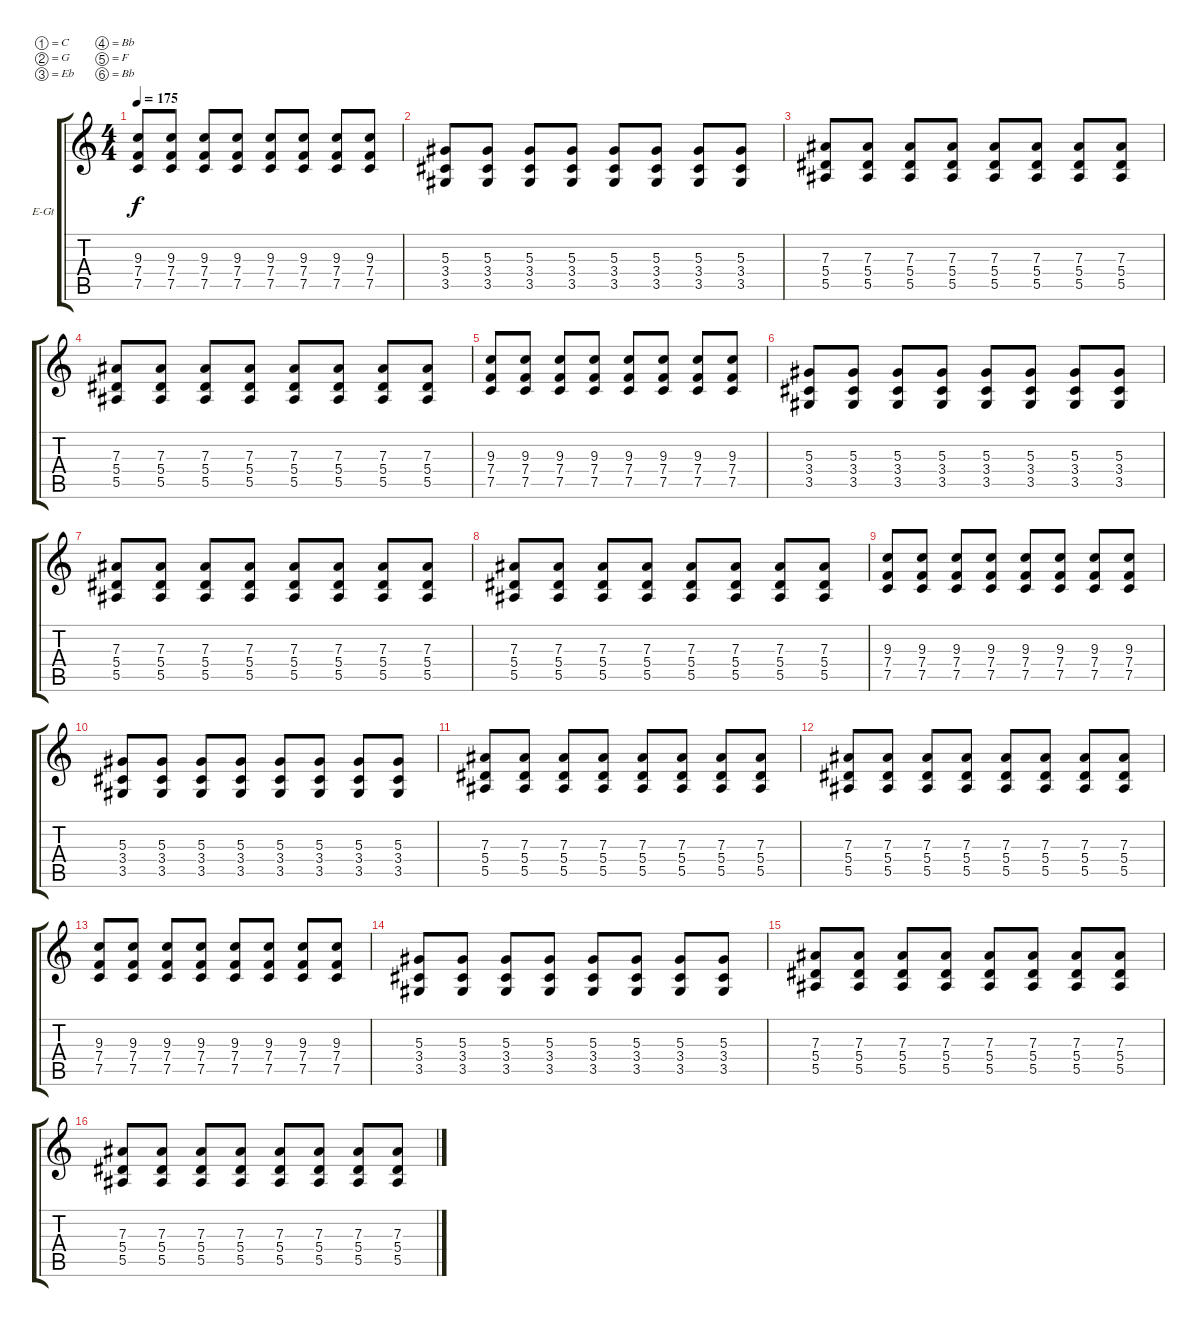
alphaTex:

\bracketExtendMode groupsimilarinstruments
\firstSystemTrackNameOrientation horizontal
\otherSystemsTrackNameOrientation horizontal
\track ("Additional Studio Guitar" "E-Gt") {instrument distortionguitar}
\staff {score tabs}
\tuning (C4 G3 Eb3 Bb2 F2 Bb1)
\ts (4 4)
\tempo 175
\clef g2
\ks c
(7.5 7.4 9.3).8{dy f} (9.3 7.4 7.5).8 (9.3 7.4 7.5).8 (9.3 7.4 7.5).8 (9.3 7.4 7.5).8 (9.3 7.4 7.5).8 (9.3 7.4 7.5).8 (9.3 7.4 7.5).8 |
(5.3 3.4 3.5).8 (5.3 3.4 3.5).8 (5.3 3.4 3.5).8 (5.3 3.4 3.5).8 (5.3 3.4 3.5).8 (5.3 3.4 3.5).8 (5.3 3.4 3.5).8 (5.3 3.4 3.5).8 |
(7.3 5.5 5.4).8 (7.3 5.5 5.4).8 (7.3 5.5 5.4).8 (7.3 5.5 5.4).8 (7.3 5.5 5.4).8 (7.3 5.5 5.4).8 (7.3 5.5 5.4).8 (7.3 5.5 5.4).8 |
(7.3 5.5 5.4).8 (7.3 5.5 5.4).8 (7.3 5.5 5.4).8 (7.3 5.5 5.4).8 (7.3 5.5 5.4).8 (7.3 5.5 5.4).8 (7.3 5.5 5.4).8 (7.3 5.5 5.4).8 |
(7.5 7.4 9.3).8 (9.3 7.4 7.5).8 (9.3 7.4 7.5).8 (9.3 7.4 7.5).8 (9.3 7.4 7.5).8 (9.3 7.4 7.5).8 (9.3 7.4 7.5).8 (9.3 7.4 7.5).8 |
(5.3 3.4 3.5).8 (5.3 3.4 3.5).8 (5.3 3.4 3.5).8 (5.3 3.4 3.5).8 (5.3 3.4 3.5).8 (5.3 3.4 3.5).8 (5.3 3.4 3.5).8 (5.3 3.4 3.5).8 |
(7.3 5.5 5.4).8 (7.3 5.5 5.4).8 (7.3 5.5 5.4).8 (7.3 5.5 5.4).8 (7.3 5.5 5.4).8 (7.3 5.5 5.4).8 (7.3 5.5 5.4).8 (7.3 5.5 5.4).8 |
(7.3 5.5 5.4).8 (7.3 5.5 5.4).8 (7.3 5.5 5.4).8 (7.3 5.5 5.4).8 (7.3 5.5 5.4).8 (7.3 5.5 5.4).8 (7.3 5.5 5.4).8 (7.3 5.5 5.4).8 |
(7.5 7.4 9.3).8 (9.3 7.4 7.5).8 (9.3 7.4 7.5).8 (9.3 7.4 7.5).8 (9.3 7.4 7.5).8 (9.3 7.4 7.5).8 (9.3 7.4 7.5).8 (9.3 7.4 7.5).8 |
(5.3 3.4 3.5).8 (5.3 3.4 3.5).8 (5.3 3.4 3.5).8 (5.3 3.4 3.5).8 (5.3 3.4 3.5).8 (5.3 3.4 3.5).8 (5.3 3.4 3.5).8 (5.3 3.4 3.5).8 |
(7.3 5.5 5.4).8 (7.3 5.5 5.4).8 (7.3 5.5 5.4).8 (7.3 5.5 5.4).8 (7.3 5.5 5.4).8 (7.3 5.5 5.4).8 (7.3 5.5 5.4).8 (7.3 5.5 5.4).8 |
(7.3 5.5 5.4).8 (7.3 5.5 5.4).8 (7.3 5.5 5.4).8 (7.3 5.5 5.4).8 (7.3 5.5 5.4).8 (7.3 5.5 5.4).8 (7.3 5.5 5.4).8 (7.3 5.5 5.4).8 |
(7.5 7.4 9.3).8 (9.3 7.4 7.5).8 (9.3 7.4 7.5).8 (9.3 7.4 7.5).8 (9.3 7.4 7.5).8 (9.3 7.4 7.5).8 (9.3 7.4 7.5).8 (9.3 7.4 7.5).8 |
(5.3 3.4 3.5).8 (5.3 3.4 3.5).8 (5.3 3.4 3.5).8 (5.3 3.4 3.5).8 (5.3 3.4 3.5).8 (5.3 3.4 3.5).8 (5.3 3.4 3.5).8 (5.3 3.4 3.5).8 |
(7.3 5.5 5.4).8 (7.3 5.5 5.4).8 (7.3 5.5 5.4).8 (7.3 5.5 5.4).8 (7.3 5.5 5.4).8 (7.3 5.5 5.4).8 (7.3 5.5 5.4).8 (7.3 5.5 5.4).8 |
(7.3 5.5 5.4).8 (7.3 5.5 5.4).8 (7.3 5.5 5.4).8 (7.3 5.5 5.4).8 (7.3 5.5 5.4).8 (7.3 5.5 5.4).8 (7.3 5.5 5.4).8 (7.3 5.5 5.4).8
